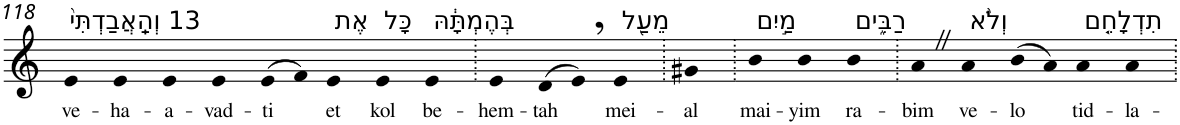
**kern	**text
*part1	*part1
*staff1	*staff1
*I"Piano	*
*I'Pno	*
!!LO:PB:g=z
*clefG2	*
*k[]	*
=118	=118
!LO:TX:a:t=13 וְהַֽאֲבַדְתִּי֙	!
!	!LO:LY:b
4e	ve-
!	!LO:LY:b
4e	-ha-
!	!LO:LY:b
4e	-a-
!	!LO:LY:b
4e	-vad-
!	!LO:LY:b
(>8e	-ti
8f)	.
!LO:TX:a:t=אֶת	!
!	!LO:LY:b
4e	et
!LO:TX:a:t=כָּל	!
!	!LO:LY:b
4e	kol
!LO:TX:a:t=בְּהֶמְתָּ֔הּ	!
!	!LO:LY:b
4e	be-
=119.	=119.
!	!LO:LY:b
4e	-hem-
!	!LO:LY:b
(>8d	-tah
8e,)	.
!LO:TX:a:t=מֵעַ֖ל	!
!	!LO:LY:b
4e	mei-
=120.	=120.
!	!LO:LY:b
4g#X	-al
=121.	=121.
!LO:TX:a:t=מַ֣יִם	!
!	!LO:LY:b
4b	mai-
!	!LO:LY:b
4b	-yim
!LO:TX:a:t=רַבִּ֑ים	!
!	!LO:LY:b
4b	ra-
=122.	=122.
!	!LO:LY:b
4aZ	-bim
!LO:TX:a:t=וְלֹ֨א	!
!	!LO:LY:b
4a	ve-
!	!LO:LY:b
(>8b	-lo
8a)	.
!LO:TX:a:t=תִדְלָחֵ֤ם	!
!	!LO:LY:b
4a	tid-
!	!LO:LY:b
4a	-la-
=.	=.
*-	*-
